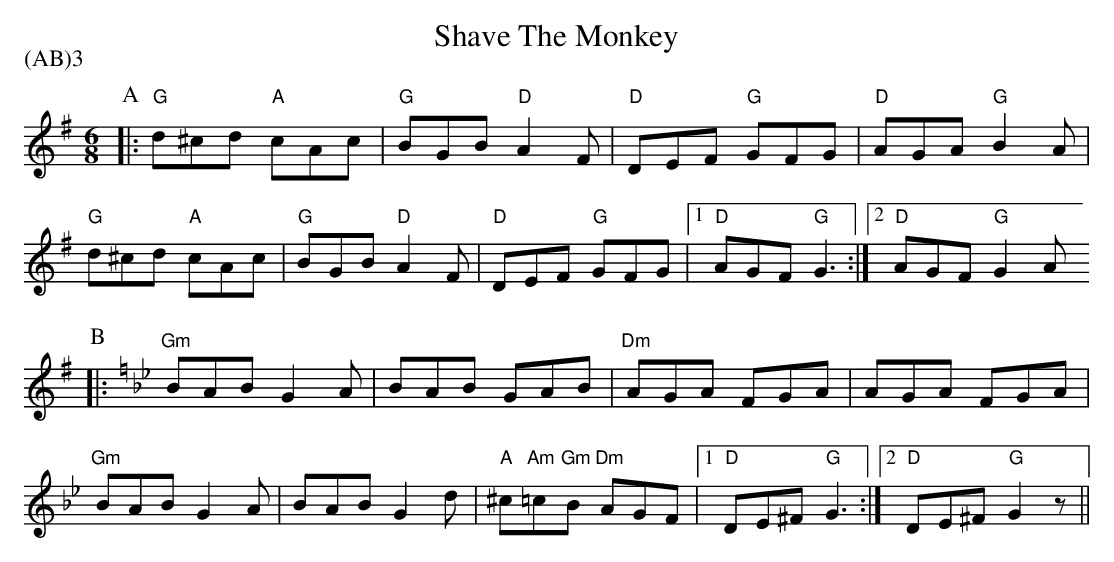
X:1
T:Shave The Monkey
P:(AB)3
M:6/8
L:1/8
K:G
P:A
|: [K:G] "G" d^cd  "A" cAc  | "G" BGB "D" A2F  | "D" DEF "G" GFG | "D" AGA "G" B2 A |
"G" d^cd "A" cAc  |  "G" BGB "D" A2F  |  "D" DEF "G" GFG |1 "D" AGF  "G" G3 :|2  "D" AGF "G" G2 A
P:B
|: [K:Gm] "Gm" BAB G2 A | BAB GAB | "Dm" AGA FGA | AGA FGA |
"Gm" BAB G2 A | BAB G2d  | "A"^c"Am"=c"Gm"B "Dm" AGF |1 "D" DE^F "G" G3  :|2 "D" DE^F "G" G2 z ||
